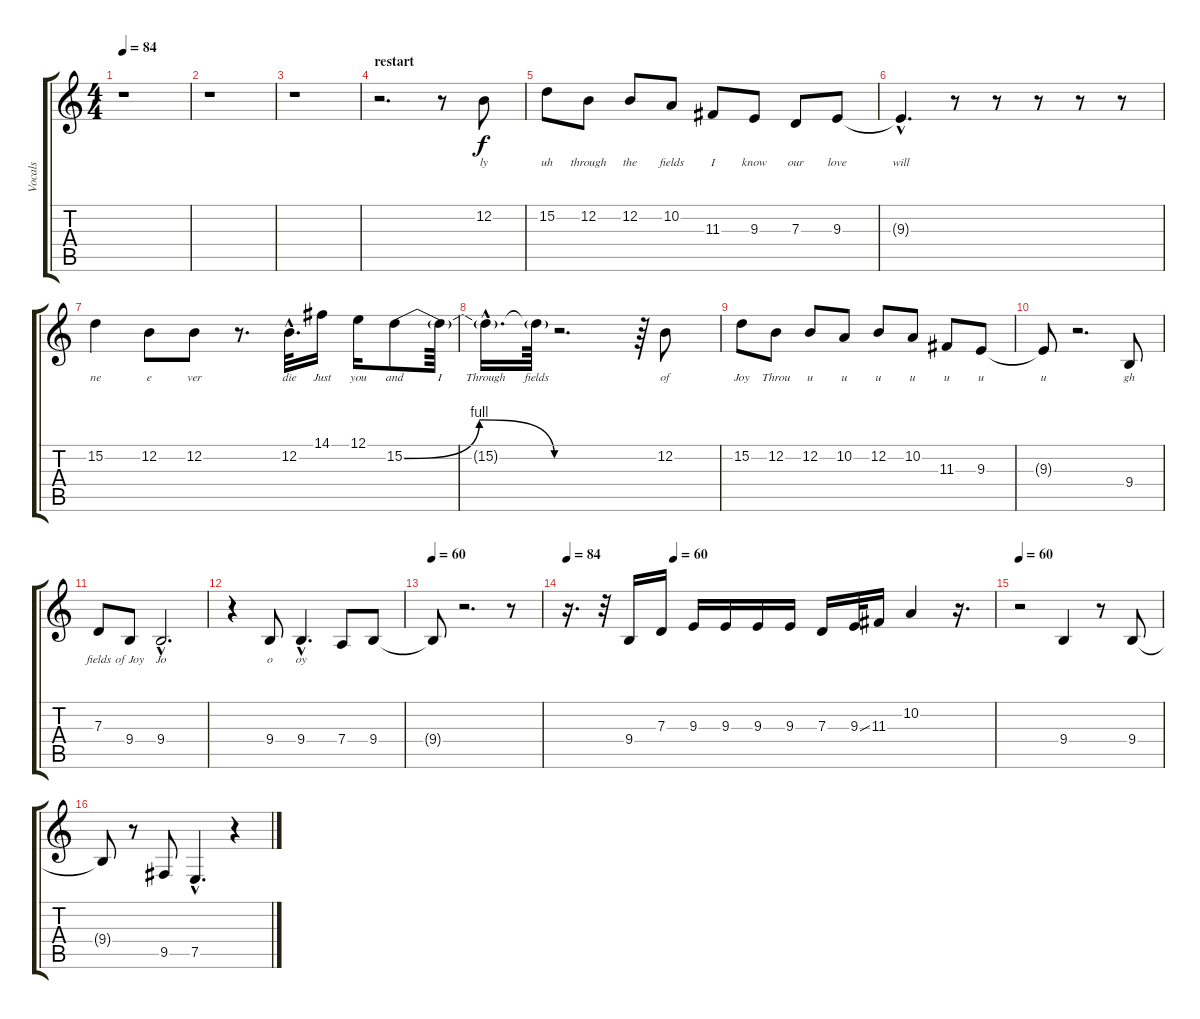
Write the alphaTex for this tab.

\track ("Vocals" "Vocals") {instrument lead6voice}
\staff {score tabs}
\tuning (E4 B3 G3 D3 A2 E2) {hide}
\ts (4 4)
\tempo 84
\clef g2
\ks c
r.1{dy f} |
r.1 |
r.1 |
\section ("" "restart")
r.2{d} r.8 12.2.8{lyrics (0 "ly") lyrics (1 "") lyrics (2 "") lyrics (3 "") lyrics (4 "")} |
15.2.8{lyrics (0 "uh") lyrics (1 "") lyrics (2 "") lyrics (3 "") lyrics (4 "")} 12.2.8{lyrics (0 "through") lyrics (1 "") lyrics (2 "") lyrics (3 "") lyrics (4 "")} 12.2.8{lyrics (0 "the") lyrics (1 "") lyrics (2 "") lyrics (3 "") lyrics (4 "")} 10.2.8{lyrics (0 "fields") lyrics (1 "") lyrics (2 "") lyrics (3 "") lyrics (4 "")} 11.3.8{lyrics (0 "I") lyrics (1 "") lyrics (2 "") lyrics (3 "") lyrics (4 "")} 9.3.8{lyrics (0 "know") lyrics (1 "") lyrics (2 "") lyrics (3 "") lyrics (4 "")} 7.3.8{lyrics (0 "our") lyrics (1 "") lyrics (2 "") lyrics (3 "") lyrics (4 "")} 9.3.8{lyrics (0 "love") lyrics (1 "") lyrics (2 "") lyrics (3 "") lyrics (4 "")} |
9.3{hac t}.4{d lyrics (0 "will") lyrics (1 "") lyrics (2 "") lyrics (3 "") lyrics (4 "")} r.8 r.8 r.8 r.8 r.8 |
15.2.4{lyrics (0 "ne") lyrics (1 "") lyrics (2 "") lyrics (3 "") lyrics (4 "")} 12.2.8{lyrics (0 "e") lyrics (1 "") lyrics (2 "") lyrics (3 "") lyrics (4 "")} 12.2.8{lyrics (0 "ver") lyrics (1 "") lyrics (2 "") lyrics (3 "") lyrics (4 "")} r.8{d} 12.2{hac}.32{d lyrics (0 "die") lyrics (1 "") lyrics (2 "") lyrics (3 "") lyrics (4 "")} 14.1.16{lyrics (0 "Just") lyrics (1 "") lyrics (2 "") lyrics (3 "") lyrics (4 "")} 12.1.16{lyrics (0 "you") lyrics (1 "") lyrics (2 "") lyrics (3 "") lyrics (4 "")} 15.2{be (bendrelease 0 0 30 4 30 4 60 0)}.8{lyrics (0 "and") lyrics (1 "") lyrics (2 "") lyrics (3 "") lyrics (4 "")} 15.2{t}.64{lyrics (0 "I") lyrics (1 "") lyrics (2 "") lyrics (3 "") lyrics (4 "")} |
15.2{hac t}.16{d lyrics (0 "Through") lyrics (1 "") lyrics (2 "") lyrics (3 "") lyrics (4 "")} 15.2{t}.64{lyrics (0 "fields") lyrics (1 "") lyrics (2 "") lyrics (3 "") lyrics (4 "")} r.2{d} r.64 12.2.8{lyrics (0 "of") lyrics (1 "") lyrics (2 "") lyrics (3 "") lyrics (4 "")} |
15.2.8{lyrics (0 "Joy") lyrics (1 "") lyrics (2 "") lyrics (3 "") lyrics (4 "")} 12.2.8{lyrics (0 "Throu") lyrics (1 "") lyrics (2 "") lyrics (3 "") lyrics (4 "")} 12.2.8{lyrics (0 "u") lyrics (1 "") lyrics (2 "") lyrics (3 "") lyrics (4 "")} 10.2.8{lyrics (0 "u") lyrics (1 "") lyrics (2 "") lyrics (3 "") lyrics (4 "")} 12.2.8{lyrics (0 "u") lyrics (1 "") lyrics (2 "") lyrics (3 "") lyrics (4 "")} 10.2.8{lyrics (0 "u") lyrics (1 "") lyrics (2 "") lyrics (3 "") lyrics (4 "")} 11.3.8{lyrics (0 "u") lyrics (1 "") lyrics (2 "") lyrics (3 "") lyrics (4 "")} 9.3.8{lyrics (0 "u") lyrics (1 "") lyrics (2 "") lyrics (3 "") lyrics (4 "")} |
9.3{t}.8{lyrics (0 "u") lyrics (1 "") lyrics (2 "") lyrics (3 "") lyrics (4 "")} r.2{d} 9.4.8{lyrics (0 "gh") lyrics (1 "") lyrics (2 "") lyrics (3 "") lyrics (4 "")} |
7.3.8{lyrics (0 "fields") lyrics (1 "") lyrics (2 "") lyrics (3 "") lyrics (4 "")} 9.4.8{lyrics (0 "of Joy") lyrics (1 "") lyrics (2 "") lyrics (3 "") lyrics (4 "")} 9.4{hac}.2{d lyrics (0 "Jo") lyrics (1 "") lyrics (2 "") lyrics (3 "") lyrics (4 "")} |
r.4 9.4.8{lyrics (0 "o") lyrics (1 "") lyrics (2 "") lyrics (3 "") lyrics (4 "")} 9.4{hac}.4{d lyrics (0 "oy") lyrics (1 "") lyrics (2 "") lyrics (3 "") lyrics (4 "")} 7.4.8 9.4.8 |
\tempo 60
9.4{t}.8 r.2{d} r.8 |
\tempo 84
\tempo (60 0.25)
r.16{d} r.32 9.4.16 7.3.16 9.3.16 9.3.16 9.3.16 9.3.16 7.3.16 9.3{ss}.32 11.3.16 10.2.4 r.16{d} |
\tempo 60
r.2 9.4.4 r.8 9.4.8 |
9.4{t}.8 r.8 9.5.8 7.5{hac}.4{d} r.4
